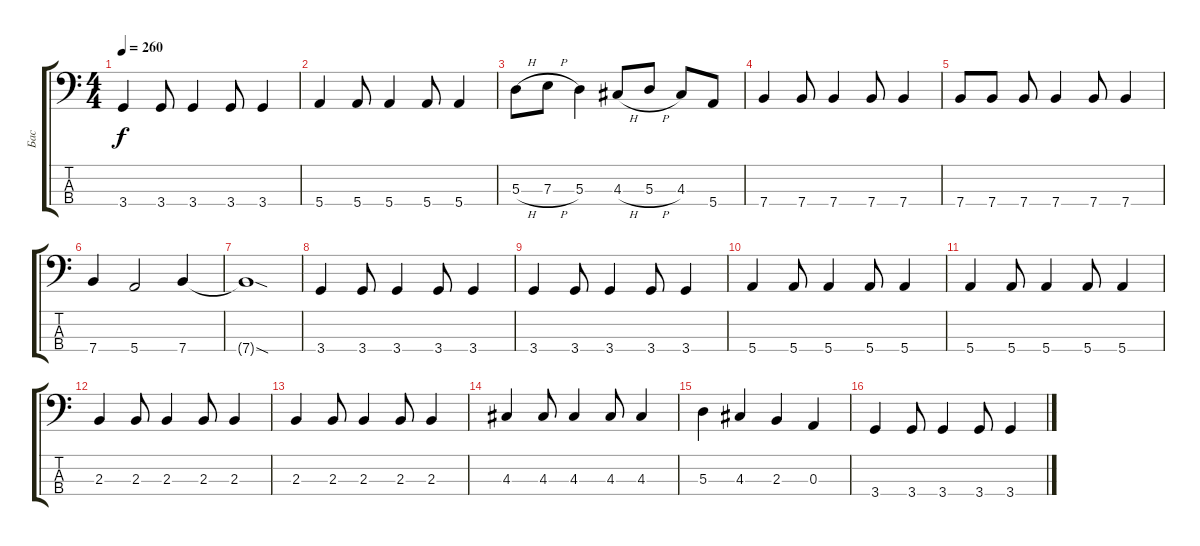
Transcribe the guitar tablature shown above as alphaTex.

\track ("Бас" "Бас") {instrument electricbassfinger}
\staff {score tabs}
\tuning (G2 D2 A1 E1) {hide}
\ts (4 4)
\tempo 260
\clef f4
\ks c
3.4.4{dy f} 3.4.8 3.4.4 3.4.8 3.4.4 |
5.4.4 5.4.8 5.4.4 5.4.8 5.4.4 |
5.3{h}.8 7.3{h}.8 5.3.4 4.3{h}.8 5.3{h}.8 4.3.8 5.4.8 |
7.4.4 7.4.8 7.4.4 7.4.8 7.4.4 |
7.4.8 7.4.8 7.4.8 7.4.4 7.4.8 7.4.4 |
7.4.4 5.4.2 7.4.4 |
7.4{sod t}.1 |
3.4.4 3.4.8 3.4.4 3.4.8 3.4.4 |
3.4.4 3.4.8 3.4.4 3.4.8 3.4.4 |
5.4.4 5.4.8 5.4.4 5.4.8 5.4.4 |
5.4.4 5.4.8 5.4.4 5.4.8 5.4.4 |
2.3.4 2.3.8 2.3.4 2.3.8 2.3.4 |
2.3.4 2.3.8 2.3.4 2.3.8 2.3.4 |
4.3.4 4.3.8 4.3.4 4.3.8 4.3.4 |
5.3.4 4.3.4 2.3.4 0.3.4 |
3.4.4 3.4.8 3.4.4 3.4.8 3.4.4
